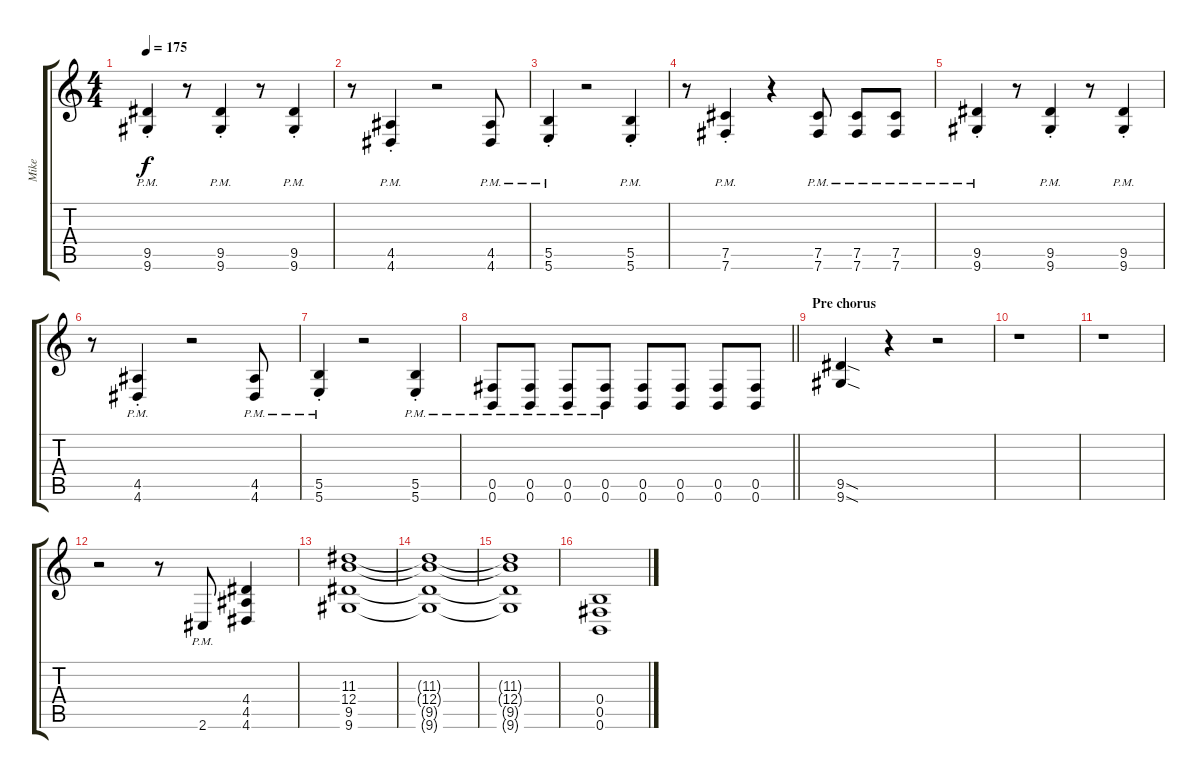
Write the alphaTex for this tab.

\track ("Mike" "Mike") {instrument distortionguitar}
\staff {score tabs}
\tuning (Db4 Ab3 E3 B2 Gb2 B1) {hide}
\ts (4 4)
\tempo 175
\clef g2
\ks c
(9.5{pm st} 9.6{pm st}).4{dy f} r.8 (9.5{pm st} 9.6{pm st}).4 r.8 (9.5{pm st} 9.6{pm st}).4 |
r.8 (4.5{pm st} 4.6{pm st}).4 r.2 (4.5{pm} 4.6{pm}).8 |
(5.5{pm st} 5.6{pm st}).4 r.2 (5.5{pm st} 5.6{pm st}).4 |
r.8 (7.5{pm st} 7.6{pm st}).4 r.4 (7.5{pm} 7.6{pm}).8 (7.5{pm} 7.6{pm}).8 (7.5{pm} 7.6{pm}).8 |
(9.5{pm st} 9.6{pm st}).4 r.8 (9.5{pm st} 9.6{pm st}).4 r.8 (9.5{pm st} 9.6{pm st}).4 |
r.8 (4.5{pm st} 4.6{pm st}).4 r.2 (4.5{pm} 4.6{pm}).8 |
(5.5{pm st} 5.6{pm st}).4 r.2 (5.5{pm st} 5.6{pm st}).4 |
\barLineRight lightlight
(0.5{pm} 0.6{pm}).8 (0.5{pm} 0.6{pm}).8 (0.5{pm} 0.6{pm}).8 (0.5{pm} 0.6{pm}).8 (0.5 0.6).8 (0.5 0.6).8 (0.5 0.6).8 (0.5 0.6).8 |
\section ("" "Pre chorus")
(9.5{sod} 9.6{sod}).4 r.4 r.2 |
r.1 |
r.1 |
r.2 r.8 2.6{pm}.8 (4.4 4.5 4.6).4 |
(11.3 12.4 9.5 9.6).1{volume 0} |
(11.3{t} 12.4{t} 9.5{t} 9.6{t}).1 |
(11.3{t} 12.4{t} 9.5{t} 9.6{t}).1 |
(0.4 0.5 0.6).1{volume 13}
